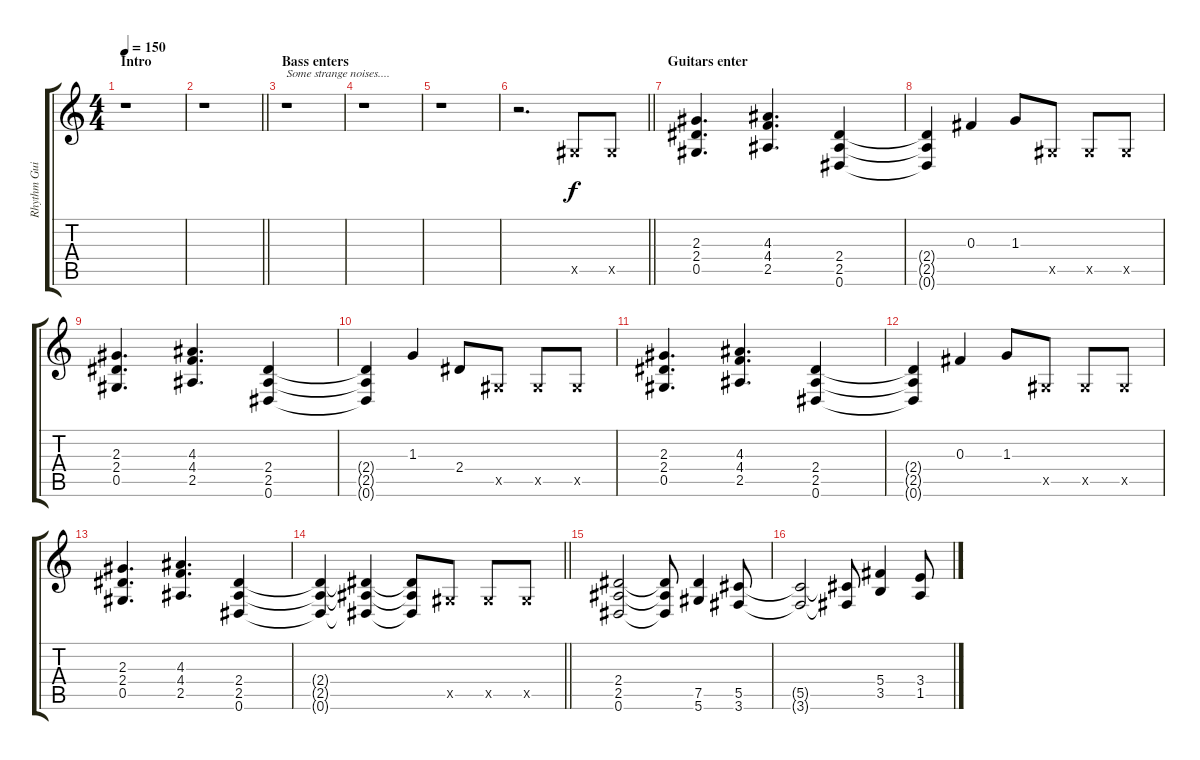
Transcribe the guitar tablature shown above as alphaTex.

\track ("Rhythm Guitar I" "Rhythm Gui") {instrument distortionguitar}
\staff {score tabs}
\tuning (Eb4 Bb3 Gb3 Db3 Ab2 Eb2) {hide}
\ts (4 4)
\section ("" "Intro")
\tempo 150
\clef g2
\ks c
r.1{dy f instrument distortionguitar} |
\barLineRight lightlight
r.1 |
\section ("" "Bass enters")
r.1{txt "Some strange noises...."} |
r.1 |
r.1 |
\barLineRight lightlight
r.2{d} 0.5{x}.8 0.5{x}.8 |
\section ("" "Guitars enter")
(2.3 2.4 0.5).4{d} (4.3 4.4 2.5).4{d} (2.4 2.5 0.6).4 |
(2.4{t} 2.5{t} 0.6{t}).4 0.3.4 1.3.8 0.5{x}.8 0.5{x}.8 0.5{x}.8 |
(2.3 2.4 0.5).4{d} (4.3 4.4 2.5).4{d} (2.4 2.5 0.6).4 |
(2.4{t} 2.5{t} 0.6{t}).4 1.3.4 2.4.8 0.5{x}.8 0.5{x}.8 0.5{x}.8 |
(2.3 2.4 0.5).4{d} (4.3 4.4 2.5).4{d} (2.4 2.5 0.6).4 |
(2.4{t} 2.5{t} 0.6{t}).4 0.3.4 1.3.8 0.5{x}.8 0.5{x}.8 0.5{x}.8 |
(2.3 2.4 0.5).4{d} (4.3 4.4 2.5).4{d} (2.4 2.5 0.6).4 |
\barLineRight lightlight
(2.4{t} 2.5{t} 0.6{t}).4 (2.4{t} 2.5{t} 0.6{t}).4 (2.4{t} 2.5{t} 0.6{t}).8 0.5{x}.8 0.5{x}.8 0.5{x}.8 |
\section ("" "")
(2.4 2.5 0.6).2 (2.4{t} 2.5{t} 0.6{t}).8 (7.5 5.6).4 (5.5 3.6).8 |
(5.5{t} 3.6{t}).2 (5.5{t} 3.6{t}).8 (5.4 3.5).4 (3.4 1.5).8
